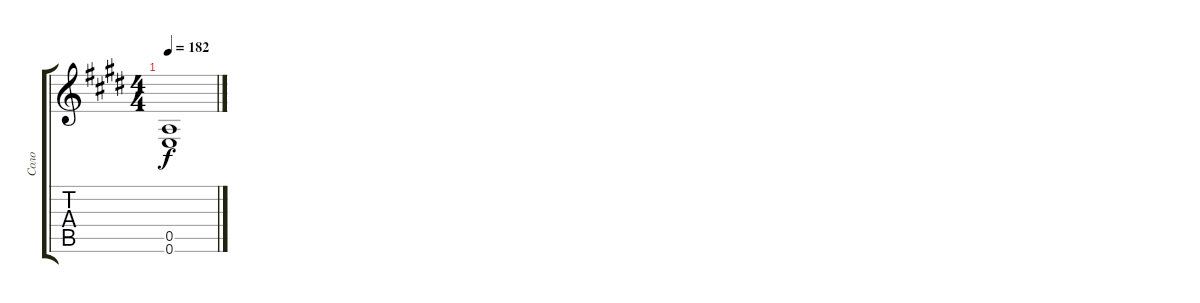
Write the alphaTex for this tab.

\track ("Соло" "Соло") {instrument distortionguitar}
\staff {score tabs}
\tuning (E4 B3 G3 D3 A2 E2) {hide}
\ts (4 4)
\tempo 182
\clef g2
\ks e
(0.5{t} 0.6{t}).1{dy f}
